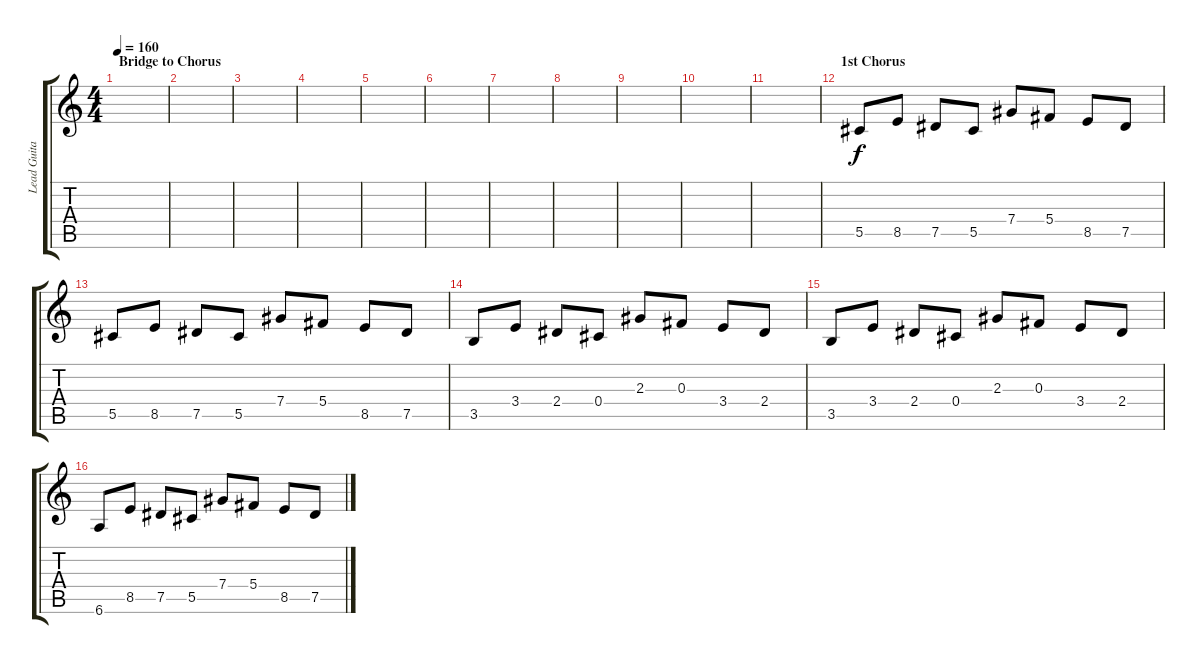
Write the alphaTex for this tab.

\track ("Lead Guitar (Eduardo Kawanaka)" "Lead Guita") {instrument distortionguitar}
\staff {score tabs}
\tuning (Eb4 Bb3 Gb3 Db3 Ab2 Eb2) {hide}
\ts (4 4)
\section ("" "Bridge to Chorus")
\tempo 160
\clef g2
\ks c
|
|
|
|
|
|
|
|
|
|
|
\section ("" "1st Chorus")
5.5.8 8.5.8 7.5.8 5.5.8 7.4.8 5.4.8 8.5.8 7.5.8 |
5.5.8 8.5.8 7.5.8 5.5.8 7.4.8 5.4.8 8.5.8 7.5.8 |
3.5.8 3.4.8 2.4.8 0.4.8 2.3.8 0.3.8 3.4.8 2.4.8 |
3.5.8 3.4.8 2.4.8 0.4.8 2.3.8 0.3.8 3.4.8 2.4.8 |
6.6.8 8.5.8 7.5.8 5.5.8 7.4.8 5.4.8 8.5.8 7.5.8
